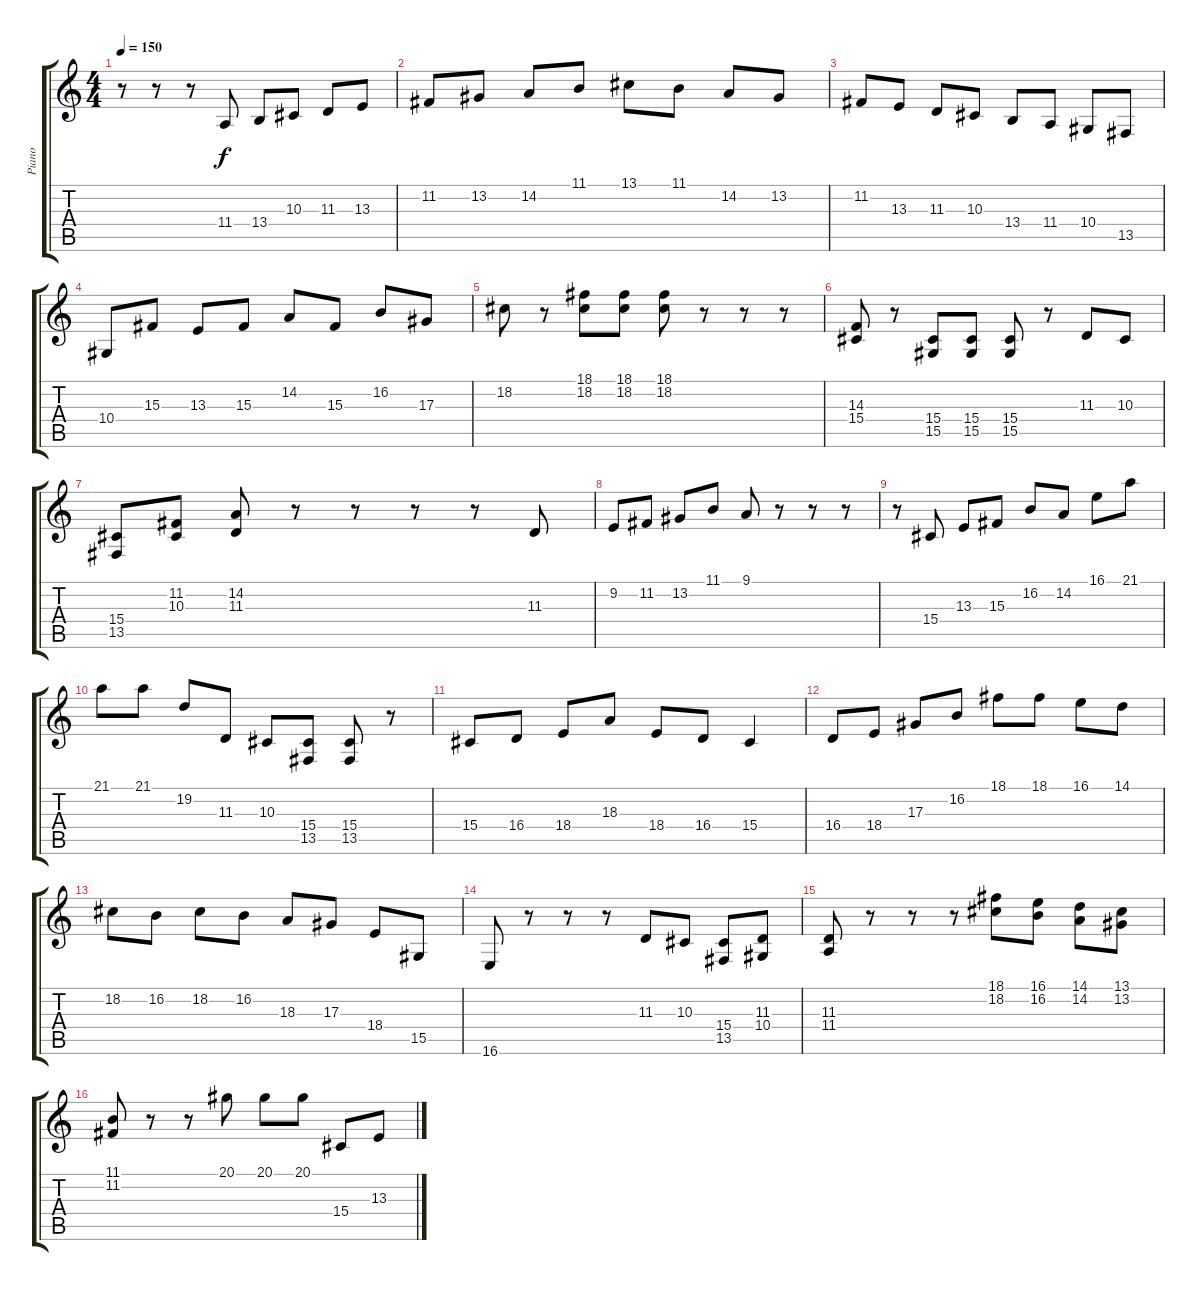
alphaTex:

\track ("Piano" "Piano") {instrument acousticgrandpiano}
\staff {score tabs}
\tuning (C4 G3 Eb3 Bb2 F2 C2) {hide}
\ts (4 4)
\tempo 150
\clef g2
\ks c
r.8{dy f} r.8 r.8 11.4.8 13.4.8 10.3.8 11.3.8 13.3.8 |
11.2.8 13.2.8 14.2.8 11.1.8 13.1.8 11.1.8 14.2.8 13.2.8 |
11.2.8 13.3.8 11.3.8 10.3.8 13.4.8 11.4.8 10.4.8 13.5.8 |
10.4.8 15.3.8 13.3.8 15.3.8 14.2.8 15.3.8 16.2.8 17.3.8 |
18.2.8 r.8 (18.1 18.2).8 (18.1 18.2).8 (18.1 18.2).8 r.8 r.8 r.8 |
(14.3 15.4).8 r.8 (15.4 15.5).8 (15.4 15.5).8 (15.4 15.5).8 r.8 11.3.8 10.3.8 |
(15.4 13.5).8 (11.2 10.3).8 (14.2 11.3).8 r.8 r.8 r.8 r.8 11.3.8 |
9.2.8 11.2.8 13.2.8 11.1.8 9.1.8 r.8 r.8 r.8 |
r.8 15.4.8 13.3.8 15.3.8 16.2.8 14.2.8 16.1.8 21.1.8 |
21.1.8 21.1.8 19.2.8 11.3.8 10.3.8 (15.4 13.5).8 (15.4 13.5).8 r.8 |
15.4.8 16.4.8 18.4.8 18.3.8 18.4.8 16.4.8 15.4.4 |
16.4.8 18.4.8 17.3.8 16.2.8 18.1.8 18.1.8 16.1.8 14.1.8 |
18.2.8 16.2.8 18.2.8 16.2.8 18.3.8 17.3.8 18.4.8 15.5.8 |
16.6.8 r.8 r.8 r.8 11.3.8 10.3.8 (15.4 13.5).8 (11.3 10.4).8 |
(11.3 11.4).8 r.8 r.8 r.8 (18.1 18.2).8 (16.1 16.2).8 (14.1 14.2).8 (13.1 13.2).8 |
(11.1 11.2).8 r.8 r.8 20.1.8 20.1.8 20.1.8 15.4.8 13.3.8
